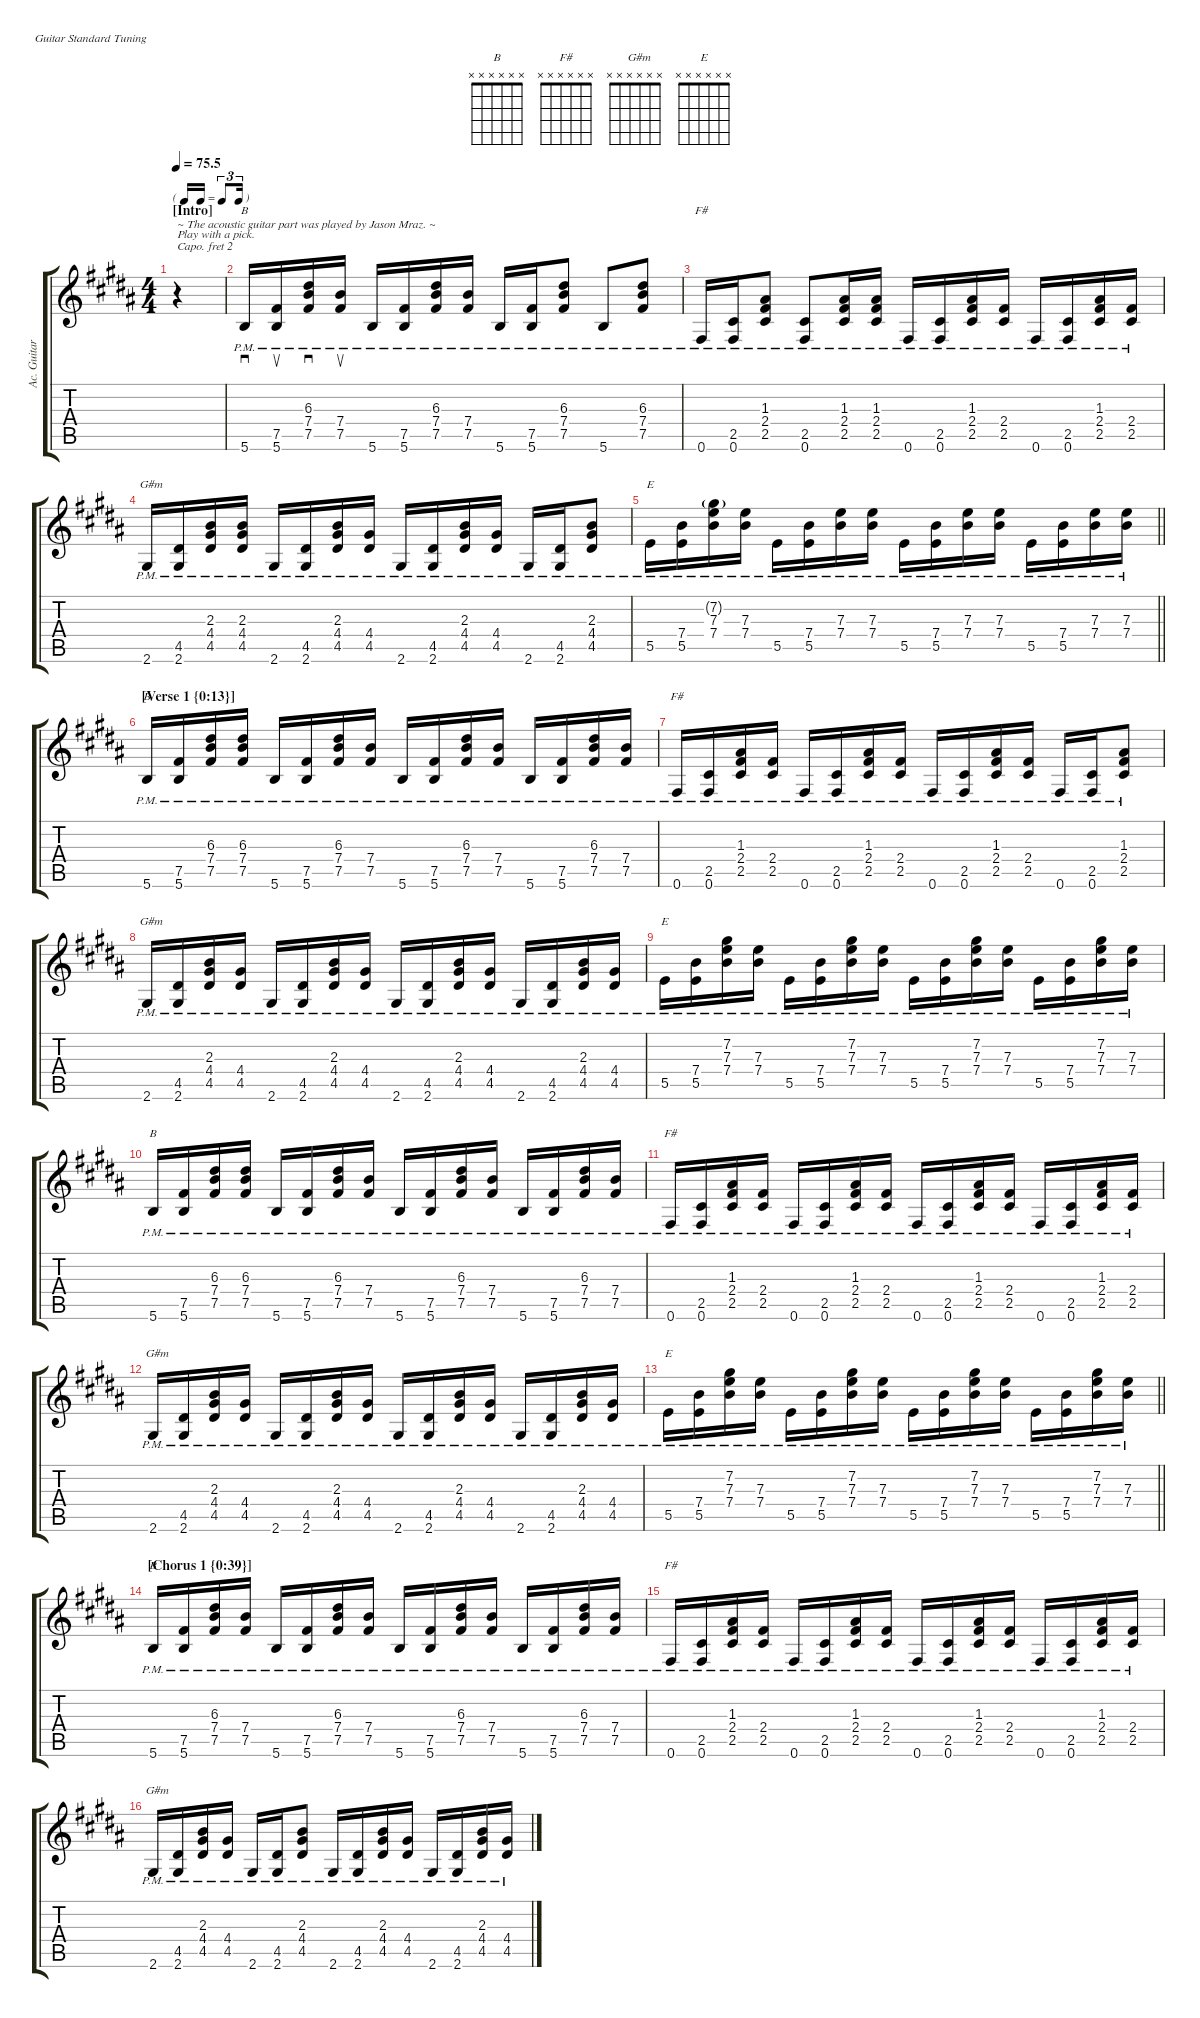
\defaultSystemsLayout 4
\hideDynamics
\bracketExtendMode groupsimilarinstruments
\track ("Guitar, acoustic" "Ac. Guitar") {defaultSystemsLayout 4 instrument acousticguitarnylon}
\staff {score tabs}
\capo 2
\tuning (E4 B3 G3 D3 A2 E2)
\chord ("B" x x x x x x)
\chord ("F#" x x x x x x)
\chord ("   G#m" x x x x x x)
\chord ("E" x x x x x x)
\ts (4 4)
\beaming (8 2 2 2 2)
\tf triplet16th
\section ("" "[Intro]")
\ac
\tempo
75.5
\accidentals auto
\clef g2
\ottava regular
\simile none
\scale
0.15211
\ks b
r.4{txt "~ The acoustic guitar part was played by Jason Mraz. ~\nPlay with a pick." dy mf instrument acousticguitarnylon beam Down} |
\scale
0.220398 5.6{pm acc forcenatural}.16{sd ch "B" beam Up} (5.6{pm acc forcenatural} 7.5{pm acc #}).16{su beam Up} (6.3{pm acc #} 7.4{pm acc forcenatural} 7.5{pm acc #}).16{sd beam Up} (7.4{pm acc forcenatural} 7.5{pm acc #}).16{su beam Up} 5.6{pm acc forcenatural}.16{beam Up} (5.6{pm acc forcenatural} 7.5{pm acc #}).16{beam Up} (6.3{pm acc #} 7.4{pm acc forcenatural} 7.5{pm acc #}).16{beam Up} (7.4{pm acc forcenatural} 7.5{pm acc #}).16{beam Up} 5.6{pm acc forcenatural}.16{beam Up} (5.6{pm acc forcenatural} 7.5{pm acc #}).16{beam Up} (6.3{pm acc #} 7.4{pm acc forcenatural} 7.5{pm acc #}).8{beam Up} 5.6{pm acc forcenatural}.8{beam Up} (6.3{pm acc #} 7.4{pm acc forcenatural} 7.5{pm acc #}).8{beam Up} |
\scale
0.202333 0.6{pm acc #}.16{ch "F#" beam Up} (2.5{pm acc #} 0.6{pm acc #}).16{beam Up} (1.3{pm acc #} 2.4{pm acc #} 2.5{pm acc #}).8{beam Up} (0.6{pm acc #} 2.5{pm acc #}).8{beam Up} (1.3{pm acc #} 2.4{pm acc #} 2.5{pm acc #}).16{beam Up} (2.4{pm acc #} 1.3{pm acc #} 2.5{pm acc #}).16{beam Up} 0.6{pm acc #}.16{beam Up} (2.5{pm acc #} 0.6{pm acc #}).16{beam Up} (1.3{pm acc #} 2.4{pm acc #} 2.5{pm acc #}).16{beam Up} (2.4{pm acc #} 2.5{pm acc #}).16{beam Up} 0.6{pm acc #}.16{beam Up} (2.5{pm acc #} 0.6{pm acc #}).16{beam Up} (1.3{pm acc #} 2.4{pm acc #} 2.5{pm acc #}).16{beam Up} (2.4{pm acc #} 2.5{pm acc #}).16{beam Up} |
\scale
0.215581 2.6{pm acc #}.16{ch "   G#m" beam Up} (4.5{pm acc #} 2.6{pm acc #}).16{beam Up} (2.3{pm acc forcenatural} 4.4{pm acc #} 4.5{pm acc #}).16{beam Up} (2.3{pm acc forcenatural} 4.4{pm acc #} 4.5{pm acc #}).16{beam Up} 2.6{pm acc #}.16{beam Up} (4.5{pm acc #} 2.6{pm acc #}).16{beam Up} (2.3{pm acc forcenatural} 4.4{pm acc #} 4.5{pm acc #}).16{beam Up} (4.4{pm acc #} 4.5{pm acc #}).16{beam Up} 2.6{pm acc #}.16{beam Up} (4.5{pm acc #} 2.6{pm acc #}).16{beam Up} (2.3{pm acc forcenatural} 4.4{pm acc #} 4.5{pm acc #}).16{beam Up} (4.4{pm acc #} 4.5{pm acc #}).16{beam Up} 2.6{pm acc #}.16{beam Up} (4.5{pm acc #} 2.6{pm acc #}).16{beam Up} (2.3{pm acc forcenatural} 4.4{pm acc #} 4.5{pm acc #}).8{beam Up} |
\scale
0.209578
\barLineRight lightlight
5.5{pm acc forcenatural}.16{ch "E" beam Down} (7.4{pm acc forcenatural} 5.5{pm acc forcenatural}).16{beam Down} (7.3{pm acc forcenatural} 7.4{pm acc forcenatural} 7.2{g pm acc #}).16{beam Down} (7.3{pm acc forcenatural} 7.4{pm acc forcenatural}).16{beam Down} 5.5{pm acc forcenatural}.16{beam Down} (7.4{pm acc forcenatural} 5.5{pm acc forcenatural}).16{beam Down} (7.3{pm acc forcenatural} 7.4{pm acc forcenatural}).16{beam Down} (7.3{pm acc forcenatural} 7.4{pm acc forcenatural}).16{beam Down} 5.5{pm acc forcenatural}.16{beam Down} (7.4{pm acc forcenatural} 5.5{pm acc forcenatural}).16{beam Down} (7.3{pm acc forcenatural} 7.4{pm acc forcenatural}).16{beam Down} (7.3{pm acc forcenatural} 7.4{pm acc forcenatural}).16{beam Down} 5.5{pm acc forcenatural}.16{beam Down} (7.4{pm acc forcenatural} 5.5{pm acc forcenatural}).16{beam Down} (7.3{pm acc forcenatural} 7.4{pm acc forcenatural}).16{beam Down} (7.3{pm acc forcenatural} 7.4{pm acc forcenatural}).16{beam Down} |
\section ("" "[Verse 1 {0:13}]")
\scale
0.308303 5.6{pm acc forcenatural}.16{ch "B" beam Up} (5.6{pm acc forcenatural} 7.5{pm acc #}).16{beam Up} (6.3{pm acc #} 7.4{pm acc forcenatural} 7.5{pm acc #}).16{beam Up} (7.4{pm acc forcenatural} 7.5{pm acc #} 6.3{pm acc #}).16{beam Up} 5.6{pm acc forcenatural}.16{beam Up} (5.6{pm acc forcenatural} 7.5{pm acc #}).16{beam Up} (6.3{pm acc #} 7.4{pm acc forcenatural} 7.5{pm acc #}).16{beam Up} (7.4{pm acc forcenatural} 7.5{pm acc #}).16{beam Up} 5.6{pm acc forcenatural}.16{beam Up} (5.6{pm acc forcenatural} 7.5{pm acc #}).16{beam Up} (6.3{pm acc #} 7.4{pm acc forcenatural} 7.5{pm acc #}).16{beam Up} (7.4{pm acc forcenatural} 7.5{pm acc #}).16{beam Up} 5.6{pm acc forcenatural}.16{beam Up} (5.6{pm acc forcenatural} 7.5{pm acc #}).16{beam Up} (6.3{pm acc #} 7.4{pm acc forcenatural} 7.5{pm acc #}).16{beam Up} (7.4{pm acc forcenatural} 7.5{pm acc #}).16{beam Up} |
\scale
0.230566 0.6{pm acc #}.16{ch "F#" beam Up} (2.5{pm acc #} 0.6{pm acc #}).16{beam Up} (1.3{pm acc #} 2.4{pm acc #} 2.5{pm acc #}).16{beam Up} (2.4{pm acc #} 2.5{pm acc #}).16{beam Up} 0.6{pm acc #}.16{beam Up} (2.5{pm acc #} 0.6{pm acc #}).16{beam Up} (1.3{pm acc #} 2.4{pm acc #} 2.5{pm acc #}).16{beam Up} (2.4{pm acc #} 2.5{pm acc #}).16{beam Up} 0.6{pm acc #}.16{beam Up} (2.5{pm acc #} 0.6{pm acc #}).16{beam Up} (1.3{pm acc #} 2.4{pm acc #} 2.5{pm acc #}).16{beam Up} (2.4{pm acc #} 2.5{pm acc #}).16{beam Up} 0.6{pm acc #}.16{beam Up} (2.5{pm acc #} 0.6{pm acc #}).16{beam Up} (1.3{pm acc #} 2.4{pm acc #} 2.5{pm acc #}).8{beam Up} |
\scale
0.230566 2.6{pm acc #}.16{ch "   G#m" beam Up} (4.5{pm acc #} 2.6{pm acc #}).16{beam Up} (2.3{pm acc forcenatural} 4.4{pm acc #} 4.5{pm acc #}).16{beam Up} (4.4{pm acc #} 4.5{pm acc #}).16{beam Up} 2.6{pm acc #}.16{beam Up} (4.5{pm acc #} 2.6{pm acc #}).16{beam Up} (2.3{pm acc forcenatural} 4.4{pm acc #} 4.5{pm acc #}).16{beam Up} (4.4{pm acc #} 4.5{pm acc #}).16{beam Up} 2.6{pm acc #}.16{beam Up} (4.5{pm acc #} 2.6{pm acc #}).16{beam Up} (2.3{pm acc forcenatural} 4.4{pm acc #} 4.5{pm acc #}).16{beam Up} (4.4{pm acc #} 4.5{pm acc #}).16{beam Up} 2.6{pm acc #}.16{beam Up} (4.5{pm acc #} 2.6{pm acc #}).16{beam Up} (2.3{pm acc forcenatural} 4.4{pm acc #} 4.5{pm acc #}).16{beam Up} (4.4{pm acc #} 4.5{pm acc #}).16{beam Up} |
\scale
0.230566 5.5{pm acc forcenatural}.16{ch "E" beam Down} (7.4{pm acc forcenatural} 5.5{pm acc forcenatural}).16{beam Down} (7.3{pm acc forcenatural} 7.4{pm acc forcenatural} 7.2{pm acc #}).16{beam Down} (7.3{pm acc forcenatural} 7.4{pm acc forcenatural}).16{beam Down} 5.5{pm acc forcenatural}.16{beam Down} (7.4{pm acc forcenatural} 5.5{pm acc forcenatural}).16{beam Down} (7.3{pm acc forcenatural} 7.4{pm acc forcenatural} 7.2{pm acc #}).16{beam Down} (7.3{pm acc forcenatural} 7.4{pm acc forcenatural}).16{beam Down} 5.5{pm acc forcenatural}.16{beam Down} (7.4{pm acc forcenatural} 5.5{pm acc forcenatural}).16{beam Down} (7.3{pm acc forcenatural} 7.4{pm acc forcenatural} 7.2{pm acc #}).16{beam Down} (7.3{pm acc forcenatural} 7.4{pm acc forcenatural}).16{beam Down} 5.5{pm acc forcenatural}.16{beam Down} (7.4{pm acc forcenatural} 5.5{pm acc forcenatural}).16{beam Down} (7.3{pm acc forcenatural} 7.4{pm acc forcenatural} 7.2{pm acc #}).16{beam Down} (7.3{pm acc forcenatural} 7.4{pm acc forcenatural}).16{beam Down} |
\scale
0.307197 5.6{pm acc forcenatural}.16{ch "B" beam Up} (5.6{pm acc forcenatural} 7.5{pm acc #}).16{beam Up} (6.3{pm acc #} 7.4{pm acc forcenatural} 7.5{pm acc #}).16{beam Up} (7.4{pm acc forcenatural} 7.5{pm acc #} 6.3{pm acc #}).16{beam Up} 5.6{pm acc forcenatural}.16{beam Up} (5.6{pm acc forcenatural} 7.5{pm acc #}).16{beam Up} (6.3{pm acc #} 7.4{pm acc forcenatural} 7.5{pm acc #}).16{beam Up} (7.4{pm acc forcenatural} 7.5{pm acc #}).16{beam Up} 5.6{pm acc forcenatural}.16{beam Up} (5.6{pm acc forcenatural} 7.5{pm acc #}).16{beam Up} (6.3{pm acc #} 7.4{pm acc forcenatural} 7.5{pm acc #}).16{beam Up} (7.4{pm acc forcenatural} 7.5{pm acc #}).16{beam Up} 5.6{pm acc forcenatural}.16{beam Up} (5.6{pm acc forcenatural} 7.5{pm acc #}).16{beam Up} (6.3{pm acc #} 7.4{pm acc forcenatural} 7.5{pm acc #}).16{beam Up} (7.4{pm acc forcenatural} 7.5{pm acc #}).16{beam Up} |
\scale
0.229461 0.6{pm acc #}.16{ch "F#" beam Up} (2.5{pm acc #} 0.6{pm acc #}).16{beam Up} (1.3{pm acc #} 2.4{pm acc #} 2.5{pm acc #}).16{beam Up} (2.4{pm acc #} 2.5{pm acc #}).16{beam Up} 0.6{pm acc #}.16{beam Up} (2.5{pm acc #} 0.6{pm acc #}).16{beam Up} (1.3{pm acc #} 2.4{pm acc #} 2.5{pm acc #}).16{beam Up} (2.4{pm acc #} 2.5{pm acc #}).16{beam Up} 0.6{pm acc #}.16{beam Up} (2.5{pm acc #} 0.6{pm acc #}).16{beam Up} (1.3{pm acc #} 2.4{pm acc #} 2.5{pm acc #}).16{beam Up} (2.4{pm acc #} 2.5{pm acc #}).16{beam Up} 0.6{pm acc #}.16{beam Up} (2.5{pm acc #} 0.6{pm acc #}).16{beam Up} (1.3{pm acc #} 2.4{pm acc #} 2.5{pm acc #}).16{beam Up} (2.4{pm acc #} 2.5{pm acc #}).16{beam Up} |
\scale
0.229461 2.6{pm acc #}.16{ch "   G#m" beam Up} (4.5{pm acc #} 2.6{pm acc #}).16{beam Up} (2.3{pm acc forcenatural} 4.4{pm acc #} 4.5{pm acc #}).16{beam Up} (4.4{pm acc #} 4.5{pm acc #}).16{beam Up} 2.6{pm acc #}.16{beam Up} (4.5{pm acc #} 2.6{pm acc #}).16{beam Up} (2.3{pm acc forcenatural} 4.4{pm acc #} 4.5{pm acc #}).16{beam Up} (4.4{pm acc #} 4.5{pm acc #}).16{beam Up} 2.6{pm acc #}.16{beam Up} (4.5{pm acc #} 2.6{pm acc #}).16{beam Up} (2.3{pm acc forcenatural} 4.4{pm acc #} 4.5{pm acc #}).16{beam Up} (4.4{pm acc #} 4.5{pm acc #}).16{beam Up} 2.6{pm acc #}.16{beam Up} (4.5{pm acc #} 2.6{pm acc #}).16{beam Up} (2.3{pm acc forcenatural} 4.4{pm acc #} 4.5{pm acc #}).16{beam Up} (4.4{pm acc #} 4.5{pm acc #}).16{beam Up} |
\scale
0.233882
\barLineRight lightlight
5.5{pm acc forcenatural}.16{ch "E" beam Down} (7.4{pm acc forcenatural} 5.5{pm acc forcenatural}).16{beam Down} (7.3{pm acc forcenatural} 7.4{pm acc forcenatural} 7.2{pm acc #}).16{beam Down} (7.3{pm acc forcenatural} 7.4{pm acc forcenatural}).16{beam Down} 5.5{pm acc forcenatural}.16{beam Down} (7.4{pm acc forcenatural} 5.5{pm acc forcenatural}).16{beam Down} (7.3{pm acc forcenatural} 7.4{pm acc forcenatural} 7.2{pm acc #}).16{beam Down} (7.3{pm acc forcenatural} 7.4{pm acc forcenatural}).16{beam Down} 5.5{pm acc forcenatural}.16{beam Down} (7.4{pm acc forcenatural} 5.5{pm acc forcenatural}).16{beam Down} (7.3{pm acc forcenatural} 7.4{pm acc forcenatural} 7.2{pm acc #}).16{beam Down} (7.3{pm acc forcenatural} 7.4{pm acc forcenatural}).16{beam Down} 5.5{pm acc forcenatural}.16{beam Down} (7.4{pm acc forcenatural} 5.5{pm acc forcenatural}).16{beam Down} (7.3{pm acc forcenatural} 7.4{pm acc forcenatural} 7.2{pm acc #}).16{beam Down} (7.3{pm acc forcenatural} 7.4{pm acc forcenatural}).16{beam Down} |
\section ("" "[Chorus 1 {0:39}]")
\scale
0.307197 5.6{pm acc forcenatural}.16{ch "B" beam Up} (5.6{pm acc forcenatural} 7.5{pm acc #}).16{beam Up} (6.3{pm acc #} 7.4{pm acc forcenatural} 7.5{pm acc #}).16{beam Up} (7.4{pm acc forcenatural} 7.5{pm acc #}).16{beam Up} 5.6{pm acc forcenatural}.16{beam Up} (5.6{pm acc forcenatural} 7.5{pm acc #}).16{beam Up} (6.3{pm acc #} 7.4{pm acc forcenatural} 7.5{pm acc #}).16{beam Up} (7.4{pm acc forcenatural} 7.5{pm acc #}).16{beam Up} 5.6{pm acc forcenatural}.16{beam Up} (5.6{pm acc forcenatural} 7.5{pm acc #}).16{beam Up} (6.3{pm acc #} 7.4{pm acc forcenatural} 7.5{pm acc #}).16{beam Up} (7.4{pm acc forcenatural} 7.5{pm acc #}).16{beam Up} 5.6{pm acc forcenatural}.16{beam Up} (5.6{pm acc forcenatural} 7.5{pm acc #}).16{beam Up} (6.3{pm acc #} 7.4{pm acc forcenatural} 7.5{pm acc #}).16{beam Up} (7.4{pm acc forcenatural} 7.5{pm acc #}).16{beam Up} |
\scale
0.229461 0.6{pm acc #}.16{ch "F#" beam Up} (2.5{pm acc #} 0.6{pm acc #}).16{beam Up} (1.3{pm acc #} 2.4{pm acc #} 2.5{pm acc #}).16{beam Up} (2.4{pm acc #} 2.5{pm acc #}).16{beam Up} 0.6{pm acc #}.16{beam Up} (2.5{pm acc #} 0.6{pm acc #}).16{beam Up} (1.3{pm acc #} 2.4{pm acc #} 2.5{pm acc #}).16{beam Up} (2.4{pm acc #} 2.5{pm acc #}).16{beam Up} 0.6{pm acc #}.16{beam Up} (2.5{pm acc #} 0.6{pm acc #}).16{beam Up} (1.3{pm acc #} 2.4{pm acc #} 2.5{pm acc #}).16{beam Up} (2.4{pm acc #} 2.5{pm acc #}).16{beam Up} 0.6{pm acc #}.16{beam Up} (2.5{pm acc #} 0.6{pm acc #}).16{beam Up} (1.3{pm acc #} 2.4{pm acc #} 2.5{pm acc #}).16{beam Up} (2.4{pm acc #} 2.5{pm acc #}).16{beam Up} |
\scale
0.229461 2.6{pm acc #}.16{ch "   G#m" beam Up} (4.5{pm acc #} 2.6{pm acc #}).16{beam Up} (2.3{pm acc forcenatural} 4.4{pm acc #} 4.5{pm acc #}).16{beam Up} (4.4{pm acc #} 4.5{pm acc #}).16{beam Up} 2.6{pm acc #}.16{beam Up} (4.5{pm acc #} 2.6{pm acc #}).16{beam Up} (2.3{pm acc forcenatural} 4.4{pm acc #} 4.5{pm acc #}).8{beam Up} 2.6{pm acc #}.16{beam Up} (4.5{pm acc #} 2.6{pm acc #}).16{beam Up} (2.3{pm acc forcenatural} 4.4{pm acc #} 4.5{pm acc #}).16{beam Up} (4.4{pm acc #} 4.5{pm acc #}).16{beam Up} 2.6{pm acc #}.16{beam Up} (4.5{pm acc #} 2.6{pm acc #}).16{beam Up} (2.3{pm acc forcenatural} 4.4{pm acc #} 4.5{pm acc #}).16{beam Up} (4.4{pm acc #} 4.5{pm acc #}).16{beam Up}
